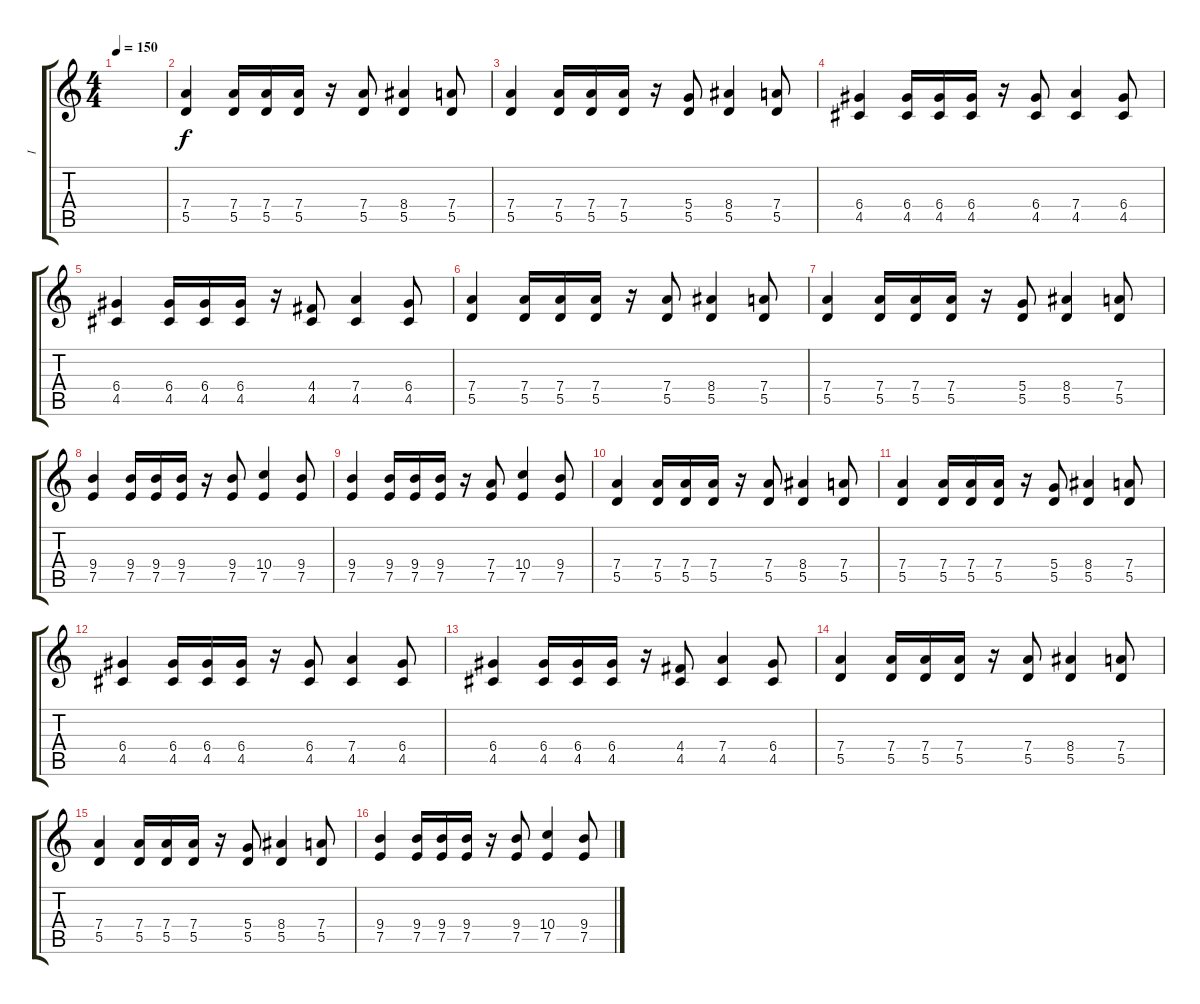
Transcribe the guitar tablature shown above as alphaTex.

\track ("I" "I") {instrument distortionguitar}
\staff {score tabs}
\tuning (E4 B3 G3 D3 A2 E2) {hide}
\ts (4 4)
\tempo 150
\clef g2
\ks c
|
(7.4 5.5).4 (7.4 5.5).16 (7.4 5.5).16 (7.4 5.5).16 r.16 (7.4 5.5).8 (8.4 5.5).4 (7.4 5.5).8 |
(7.4 5.5).4 (7.4 5.5).16 (7.4 5.5).16 (7.4 5.5).16 r.16 (5.4 5.5).8 (8.4 5.5).4 (7.4 5.5).8 |
(6.4 4.5).4 (6.4 4.5).16 (6.4 4.5).16 (6.4 4.5).16 r.16 (6.4 4.5).8 (7.4 4.5).4 (6.4 4.5).8 |
(6.4 4.5).4 (6.4 4.5).16 (6.4 4.5).16 (6.4 4.5).16 r.16 (4.4 4.5).8 (7.4 4.5).4 (6.4 4.5).8 |
(7.4 5.5).4 (7.4 5.5).16 (7.4 5.5).16 (7.4 5.5).16 r.16 (7.4 5.5).8 (8.4 5.5).4 (7.4 5.5).8 |
(7.4 5.5).4 (7.4 5.5).16 (7.4 5.5).16 (7.4 5.5).16 r.16 (5.4 5.5).8 (8.4 5.5).4 (7.4 5.5).8 |
(9.4 7.5).4 (9.4 7.5).16 (9.4 7.5).16 (9.4 7.5).16 r.16 (9.4 7.5).8 (10.4 7.5).4 (9.4 7.5).8 |
(9.4 7.5).4 (9.4 7.5).16 (9.4 7.5).16 (9.4 7.5).16 r.16 (7.4 7.5).8 (10.4 7.5).4 (9.4 7.5).8 |
(7.4 5.5).4 (7.4 5.5).16 (7.4 5.5).16 (7.4 5.5).16 r.16 (7.4 5.5).8 (8.4 5.5).4 (7.4 5.5).8 |
(7.4 5.5).4 (7.4 5.5).16 (7.4 5.5).16 (7.4 5.5).16 r.16 (5.4 5.5).8 (8.4 5.5).4 (7.4 5.5).8 |
(6.4 4.5).4 (6.4 4.5).16 (6.4 4.5).16 (6.4 4.5).16 r.16 (6.4 4.5).8 (7.4 4.5).4 (6.4 4.5).8 |
(6.4 4.5).4 (6.4 4.5).16 (6.4 4.5).16 (6.4 4.5).16 r.16 (4.4 4.5).8 (7.4 4.5).4 (6.4 4.5).8 |
(7.4 5.5).4 (7.4 5.5).16 (7.4 5.5).16 (7.4 5.5).16 r.16 (7.4 5.5).8 (8.4 5.5).4 (7.4 5.5).8 |
(7.4 5.5).4 (7.4 5.5).16 (7.4 5.5).16 (7.4 5.5).16 r.16 (5.4 5.5).8 (8.4 5.5).4 (7.4 5.5).8 |
(9.4 7.5).4 (9.4 7.5).16 (9.4 7.5).16 (9.4 7.5).16 r.16 (9.4 7.5).8 (10.4 7.5).4 (9.4 7.5).8
